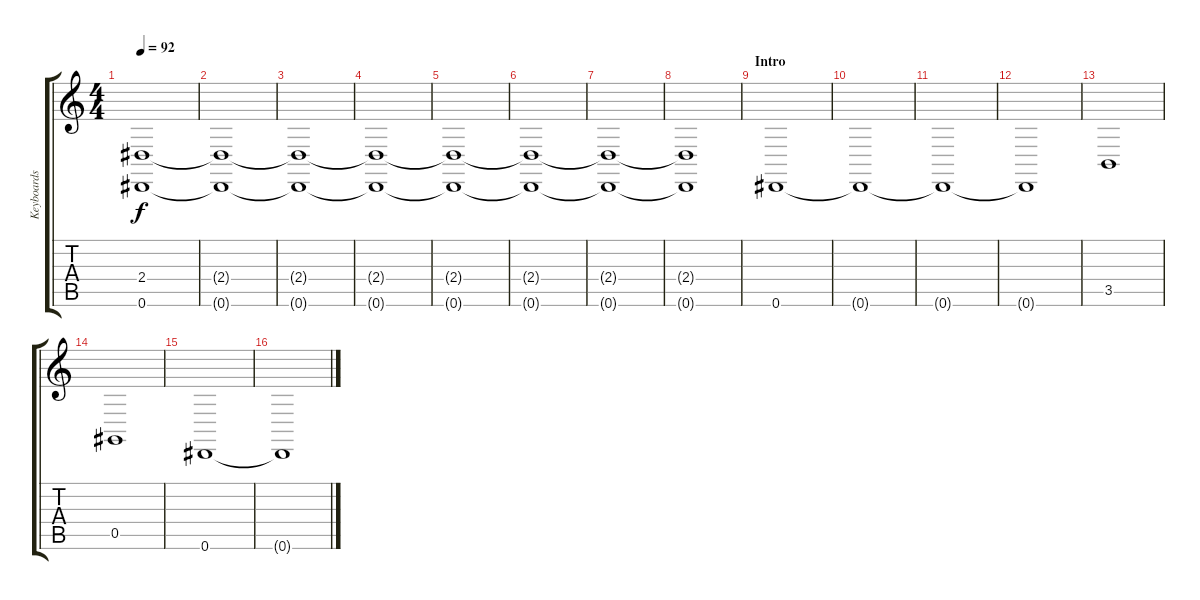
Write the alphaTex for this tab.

\track ("Keyboards - Nils Neumann" "Keyboards ") {instrument choiraahs}
\staff {score tabs}
\tuning (Eb4 Bb3 Gb3 Db3 Ab2 Eb2) {hide}
\ts (4 4)
\tempo 92
\clef g2
\ks c
(2.4 0.6).1{dy f instrument choiraahs} |
(2.4{t} 0.6{t}).1 |
(2.4{t} 0.6{t}).1 |
(2.4{t} 0.6{t}).1 |
(2.4{t} 0.6{t}).1 |
(2.4{t} 0.6{t}).1 |
(2.4{t} 0.6{t}).1 |
(2.4{t} 0.6{t}).1 |
\section ("" "Intro")
0.6.1{volume 9} |
0.6{t}.1 |
0.6{t}.1 |
0.6{t}.1 |
3.5.1 |
0.5.1 |
0.6.1 |
0.6{t}.1
